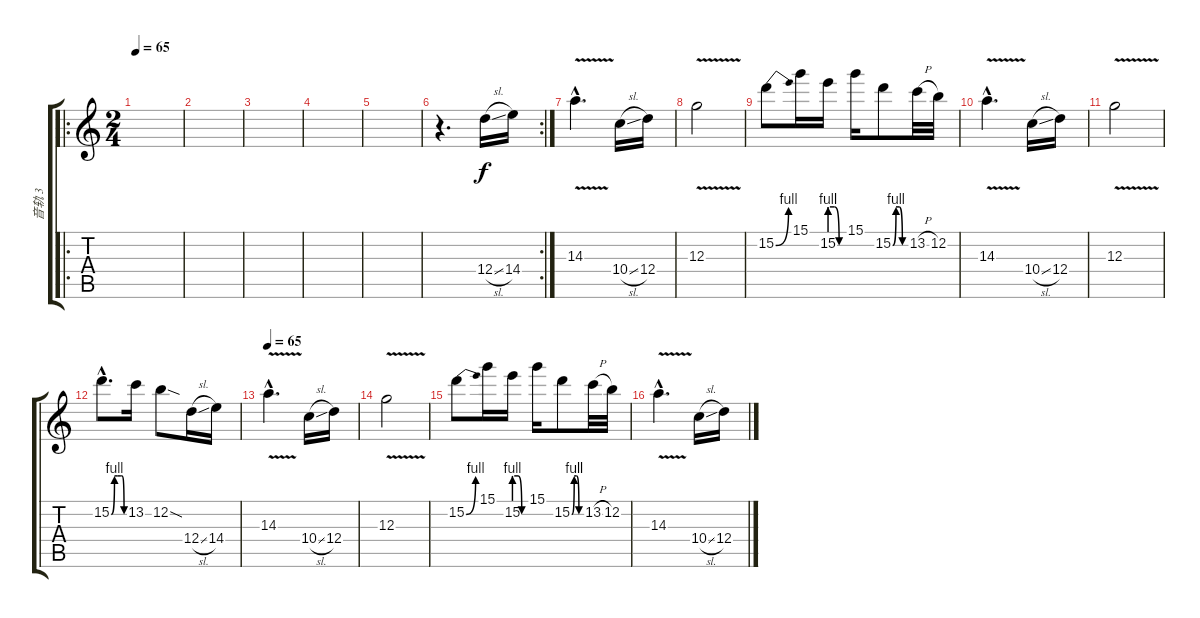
\track ("音轨 3" "音轨 3") {instrument acousticguitarsteel}
\staff {score tabs}
\tuning (E4 B3 G3 D3 A2 E2) {hide}
\ro
\ts (2 4)
\tempo 65
\clef g2
\ks c
|
|
|
|
|
\rc 2
r.4{d instrument distortionguitar} 12.4{sl}.16 14.4.16 |
14.3{v hac}.4{d} 10.4{sl}.16 12.4.16 |
12.3{v}.2 |
15.2{be (bend 0 0 60 4)}.8 15.1.16 15.2{be (custom 0 4 20 4 40 0 60 0)}.16 15.1.16 15.2{be (custom 0 0 15 4 30 4 45 0 60 0)}.8 13.2{h}.32 12.2.32 |
14.3{v hac}.4{d} 10.4{sl}.16 12.4.16 |
12.3{v}.2 |
15.2{be (custom 0 0 15 4 30 4 45 4 50 4 60 0) hac}.8{d} 13.2.16 12.2{sod}.8 12.4{sl}.16 14.4.16 |
\tempo 65
14.3{v hac}.4{d} 10.4{sl}.16 12.4.16 |
12.3{v}.2 |
15.2{be (bend 0 0 60 4)}.8 15.1.16 15.2{be (custom 0 4 20 4 40 0 60 0)}.16 15.1.16 15.2{be (custom 0 0 15 4 30 4 45 0 60 0)}.8 13.2{h}.32 12.2.32 |
14.3{v hac}.4{d} 10.4{sl}.16 12.4.16
